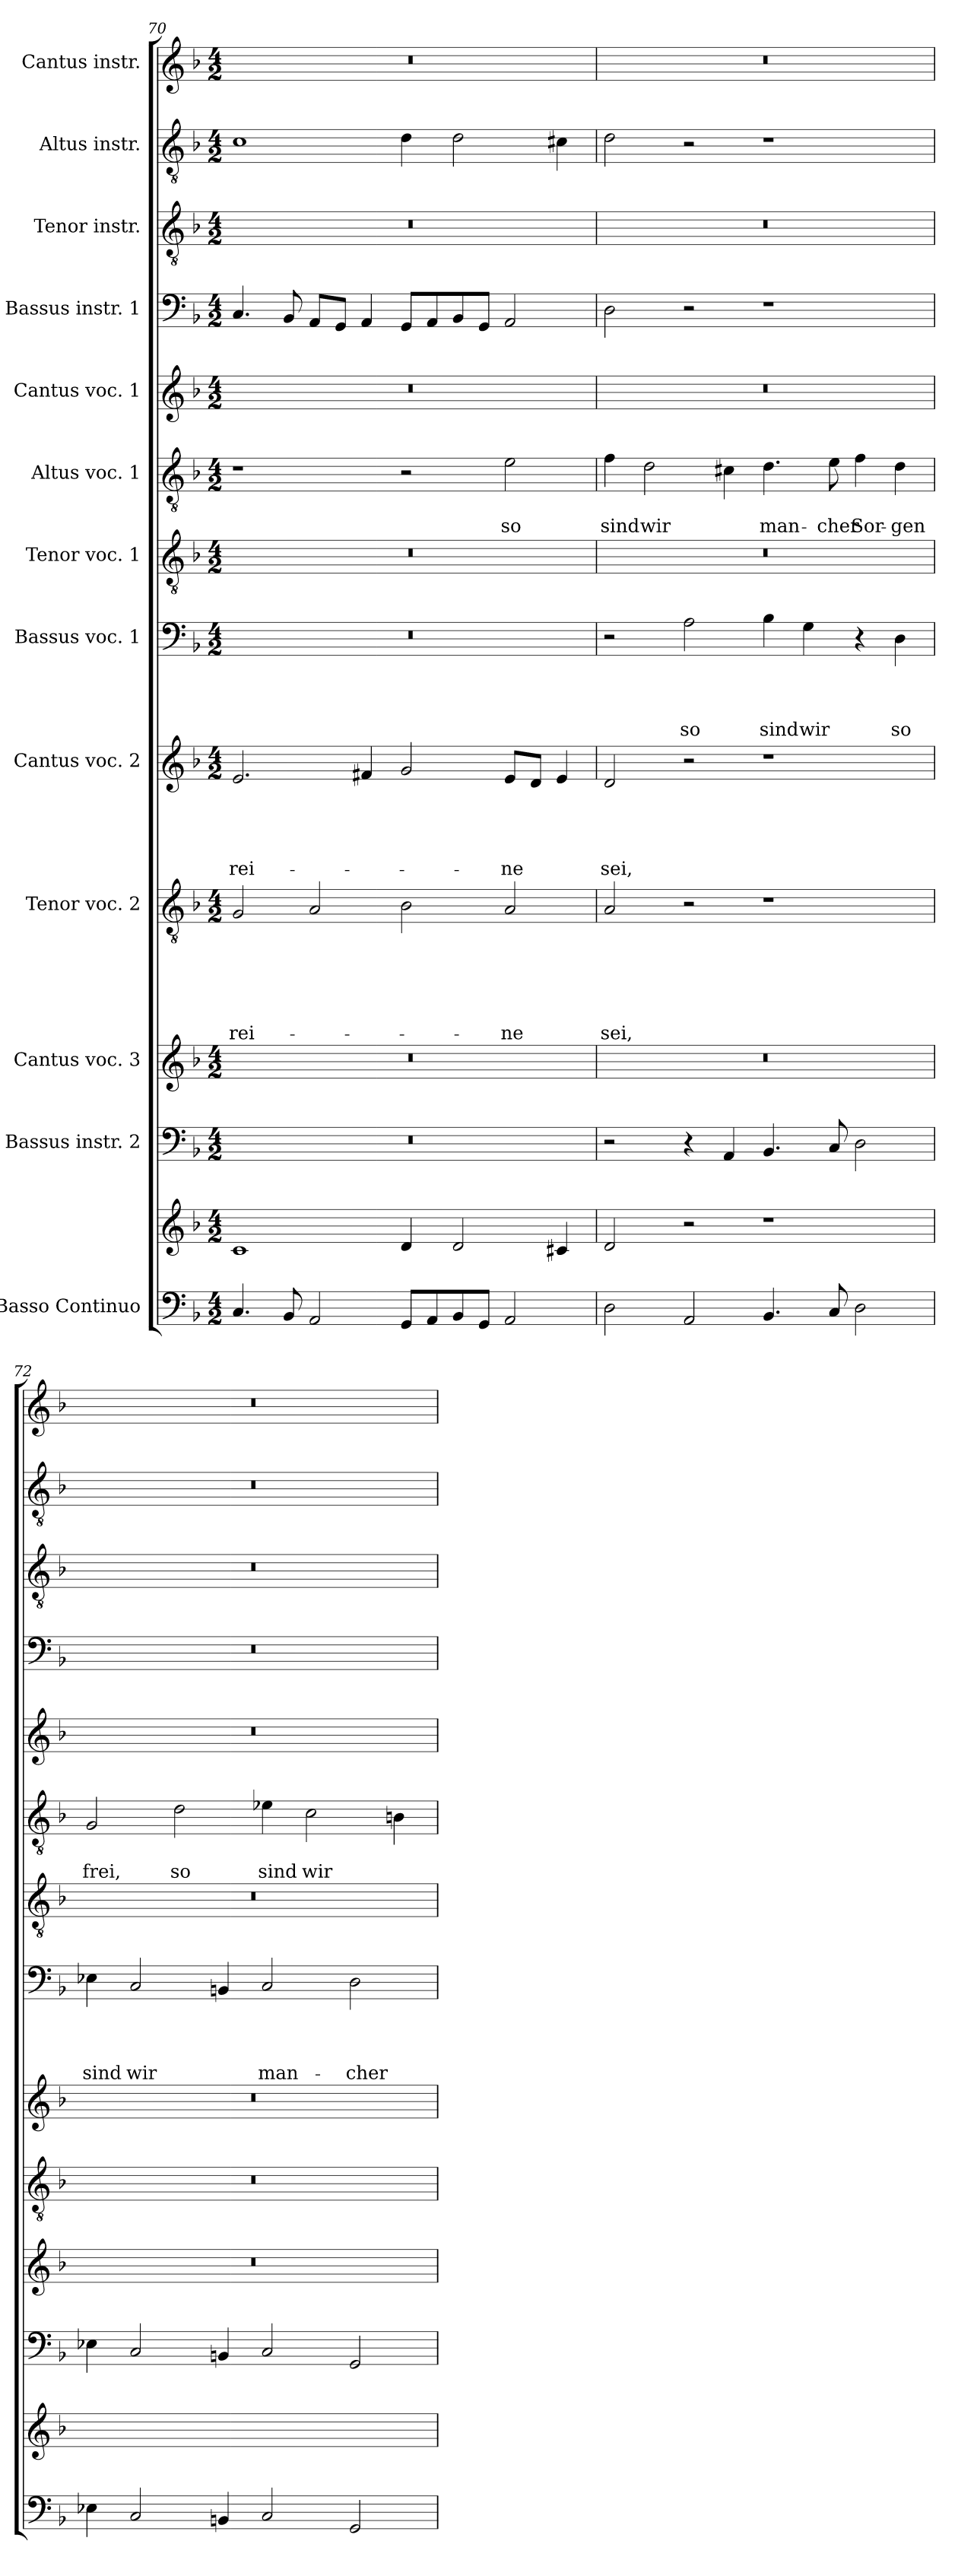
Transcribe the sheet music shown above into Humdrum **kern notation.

**kern	**kern	**kern	**kern	**kern	**text	**text	**text	**text	**text	**text	**kern	**text	**text	**text	**text	**text	**kern	**text	**text	**text	**text	**kern	**kern	**text	**text	**kern	**kern	**kern	**kern	**kern
*part14	*part13	*part12	*part11	*part10	*part10	*part10	*part10	*part10	*part10	*part10	*part9	*part9	*part9	*part9	*part9	*part9	*part8	*part8	*part8	*part8	*part8	*part7	*part6	*part6	*part6	*part5	*part4	*part3	*part2	*part1
*staff14	*staff13	*staff12	*staff11	*staff10	*staff10	*staff10	*staff10	*staff10	*staff10	*staff10	*staff9	*staff9	*staff9	*staff9	*staff9	*staff9	*staff8	*staff8	*staff8	*staff8	*staff8	*staff7	*staff6	*staff6	*staff6	*staff5	*staff4	*staff3	*staff2	*staff1
*I"Basso Continuo	*	*I"Bassus instr. 2	*I"Cantus voc. 3	*I"Tenor voc. 2	*	*	*	*	*	*	*I"Cantus voc. 2	*	*	*	*	*	*I"Bassus voc. 1	*	*	*	*	*I"Tenor voc. 1	*I"Altus voc. 1	*	*	*I"Cantus voc. 1	*I"Bassus instr. 1	*I"Tenor instr.	*I"Altus instr.	*I"Cantus instr.
*clefF4	*clefG2	*clefF4	*clefG2	*clefGv2	*	*	*	*	*	*	*clefG2	*	*	*	*	*	*clefF4	*	*	*	*	*clefGv2	*clefGv2	*	*	*clefG2	*clefF4	*clefGv2	*clefGv2	*clefG2
*k[b-]	*k[b-]	*k[b-]	*k[b-]	*k[b-]	*	*	*	*	*	*	*k[b-]	*	*	*	*	*	*k[b-]	*	*	*	*	*k[b-]	*k[b-]	*	*	*k[b-]	*k[b-]	*k[b-]	*k[b-]	*k[b-]
*F:	*F:	*F:	*F:	*F:	*	*	*	*	*	*	*F:	*	*	*	*	*	*F:	*	*	*	*	*F:	*F:	*	*	*F:	*F:	*F:	*F:	*F:
*M4/2	*M4/2	*M4/2	*M4/2	*M4/2	*	*	*	*	*	*	*M4/2	*	*	*	*	*	*M4/2	*	*	*	*	*M4/2	*M4/2	*	*	*M4/2	*M4/2	*M4/2	*M4/2	*M4/2
=70	=70	=70	=70	=70	=70	=70	=70	=70	=70	=70	=70	=70	=70	=70	=70	=70	=70	=70	=70	=70	=70	=70	=70	=70	=70	=70	=70	=70	=70	=70
!	!	!	!	!	!	!	!	!	!	!LO:LY:b	!	!	!	!	!	!LO:LY:b	!	!	!	!	!	!	!	!	!	!	!	!	!	!
4.C/	1c	0r	0r	2G/	.	.	.	.	.	rei-	2.e/	.	.	.	.	rei-	0r	.	.	.	.	0r	1r	.	.	0r	4.C/	0r	1c	0r
8BB-/	.	.	.	.	.	.	.	.	.	.	.	.	.	.	.	.	.	.	.	.	.	.	.	.	.	.	8BB-/	.	.	.
2AA/	.	.	.	2A/	.	.	.	.	.	.	.	.	.	.	.	.	.	.	.	.	.	.	.	.	.	.	8AA/L	.	.	.
.	.	.	.	.	.	.	.	.	.	.	.	.	.	.	.	.	.	.	.	.	.	.	.	.	.	.	8GG/J	.	.	.
.	.	.	.	.	.	.	.	.	.	.	4f#X/	.	.	.	.	.	.	.	.	.	.	.	.	.	.	.	4AA/	.	.	.
8GG/L	4d/	.	.	2B-\	.	.	.	.	.	.	2g/	.	.	.	.	.	.	.	.	.	.	.	2r	.	.	.	8GG/L	.	4d\	.
8AA/	.	.	.	.	.	.	.	.	.	.	.	.	.	.	.	.	.	.	.	.	.	.	.	.	.	.	8AA/	.	.	.
8BB-/	2d/	.	.	.	.	.	.	.	.	.	.	.	.	.	.	.	.	.	.	.	.	.	.	.	.	.	8BB-/	.	2d\	.
8GG/J	.	.	.	.	.	.	.	.	.	.	.	.	.	.	.	.	.	.	.	.	.	.	.	.	.	.	8GG/J	.	.	.
!	!	!	!	!	!	!	!	!	!	!LO:LY:b	!	!	!	!	!	!LO:LY:b	!	!	!	!	!	!	!	!	!LO:LY:b	!	!	!	!	!
2AA/	.	.	.	2A/	.	.	.	.	.	-ne	8e/L	.	.	.	.	-ne	.	.	.	.	.	.	2e\	.	so	.	2AA/	.	.	.
.	.	.	.	.	.	.	.	.	.	.	8d/J	.	.	.	.	.	.	.	.	.	.	.	.	.	.	.	.	.	.	.
.	4c#X/	.	.	.	.	.	.	.	.	.	4e/	.	.	.	.	.	.	.	.	.	.	.	.	.	.	.	.	.	4c#X\	.
=71	=71	=71	=71	=71	=71	=71	=71	=71	=71	=71	=71	=71	=71	=71	=71	=71	=71	=71	=71	=71	=71	=71	=71	=71	=71	=71	=71	=71	=71	=71
!	!	!	!	!	!	!	!	!	!	!LO:LY:b	!	!	!	!	!	!LO:LY:b	!	!	!	!	!	!	!	!	!LO:LY:b	!	!	!	!	!
2D\	2d/	2r	0r	2A/	.	.	.	.	.	sei,	2d/	.	.	.	.	sei,	2r	.	.	.	.	0r	4f\	.	sind	0r	2D\	0r	2d\	0r
!	!	!	!	!	!	!	!	!	!	!	!	!	!	!	!	!	!	!	!	!	!	!	!	!	!LO:LY:b	!	!	!	!	!
.	.	.	.	.	.	.	.	.	.	.	.	.	.	.	.	.	.	.	.	.	.	.	2d\	.	wir	.	.	.	.	.
!	!	!	!	!	!	!	!	!	!	!	!	!	!	!	!	!	!	!	!	!	!LO:LY:b	!	!	!	!	!	!	!	!	!
2AA/	2r	4r	.	2r	.	.	.	.	.	.	2r	.	.	.	.	.	2A\	.	.	.	so	.	.	.	.	.	2r	.	2r	.
.	.	4AA/	.	.	.	.	.	.	.	.	.	.	.	.	.	.	.	.	.	.	.	.	4c#X\	.	.	.	.	.	.	.
!	!	!	!	!	!	!	!	!	!	!	!	!	!	!	!	!	!	!	!	!	!LO:LY:b	!	!	!	!LO:LY:b	!	!	!	!	!
4.BB-/	1r	4.BB-/	.	1r	.	.	.	.	.	.	1r	.	.	.	.	.	4B-\	.	.	.	sind	.	4.d\	.	man-	.	1r	.	1r	.
!	!	!	!	!	!	!	!	!	!	!	!	!	!	!	!	!	!	!	!	!	!LO:LY:b	!	!	!	!	!	!	!	!	!
.	.	.	.	.	.	.	.	.	.	.	.	.	.	.	.	.	4G\	.	.	.	wir	.	.	.	.	.	.	.	.	.
!	!	!	!	!	!	!	!	!	!	!	!	!	!	!	!	!	!	!	!	!	!	!	!	!	!LO:LY:b	!	!	!	!	!
8C/	.	8C/	.	.	.	.	.	.	.	.	.	.	.	.	.	.	.	.	.	.	.	.	8e\	.	-cher	.	.	.	.	.
!	!	!	!	!	!	!	!	!	!	!	!	!	!	!	!	!	!	!	!	!	!	!	!	!	!LO:LY:b	!	!	!	!	!
2D\	.	2D\	.	.	.	.	.	.	.	.	.	.	.	.	.	.	4r	.	.	.	.	.	4f\	.	Sor-	.	.	.	.	.
!	!	!	!	!	!	!	!	!	!	!	!	!	!	!	!	!	!	!	!	!	!LO:LY:b	!	!	!	!LO:LY:b	!	!	!	!	!
.	.	.	.	.	.	.	.	.	.	.	.	.	.	.	.	.	4D\	.	.	.	so	.	4d\	.	-gen	.	.	.	.	.
!!LO:PB:g=z
=72	=72	=72	=72	=72	=72	=72	=72	=72	=72	=72	=72	=72	=72	=72	=72	=72	=72	=72	=72	=72	=72	=72	=72	=72	=72	=72	=72	=72	=72	=72
!	!	!	!	!	!	!	!	!	!	!	!	!	!	!	!	!	!	!	!	!	!LO:LY:b	!	!	!	!LO:LY:b	!	!	!	!	!
4E-X\	0ryy	4E-X\	0r	0r	.	.	.	.	.	.	0r	.	.	.	.	.	4E-X\	.	.	.	sind	0r	2G/	.	frei,	0r	0r	0r	0r	0r
!	!	!	!	!	!	!	!	!	!	!	!	!	!	!	!	!	!	!	!	!	!LO:LY:b	!	!	!	!	!	!	!	!	!
2C/	.	2C/	.	.	.	.	.	.	.	.	.	.	.	.	.	.	2C/	.	.	.	wir	.	.	.	.	.	.	.	.	.
!	!	!	!	!	!	!	!	!	!	!	!	!	!	!	!	!	!	!	!	!	!	!	!	!	!LO:LY:b	!	!	!	!	!
.	.	.	.	.	.	.	.	.	.	.	.	.	.	.	.	.	.	.	.	.	.	.	2d\	.	so	.	.	.	.	.
4BBn/	.	4BBn/	.	.	.	.	.	.	.	.	.	.	.	.	.	.	4BBn/	.	.	.	.	.	.	.	.	.	.	.	.	.
!	!	!	!	!	!	!	!	!	!	!	!	!	!	!	!	!	!	!	!	!	!LO:LY:b	!	!	!	!LO:LY:b	!	!	!	!	!
2C/	.	2C/	.	.	.	.	.	.	.	.	.	.	.	.	.	.	2C/	.	.	.	man-	.	4e-X\	.	sind	.	.	.	.	.
!	!	!	!	!	!	!	!	!	!	!	!	!	!	!	!	!	!	!	!	!	!	!	!	!	!LO:LY:b	!	!	!	!	!
.	.	.	.	.	.	.	.	.	.	.	.	.	.	.	.	.	.	.	.	.	.	.	2c\	.	wir	.	.	.	.	.
!	!	!	!	!	!	!	!	!	!	!	!	!	!	!	!	!	!	!	!	!	!LO:LY:b	!	!	!	!	!	!	!	!	!
2GG/	.	2GG/	.	.	.	.	.	.	.	.	.	.	.	.	.	.	2D\	.	.	.	-cher	.	.	.	.	.	.	.	.	.
.	.	.	.	.	.	.	.	.	.	.	.	.	.	.	.	.	.	.	.	.	.	.	4Bn\	.	.	.	.	.	.	.
=	=	=	=	=	=	=	=	=	=	=	=	=	=	=	=	=	=	=	=	=	=	=	=	=	=	=	=	=	=	=
*-	*-	*-	*-	*-	*-	*-	*-	*-	*-	*-	*-	*-	*-	*-	*-	*-	*-	*-	*-	*-	*-	*-	*-	*-	*-	*-	*-	*-	*-	*-
